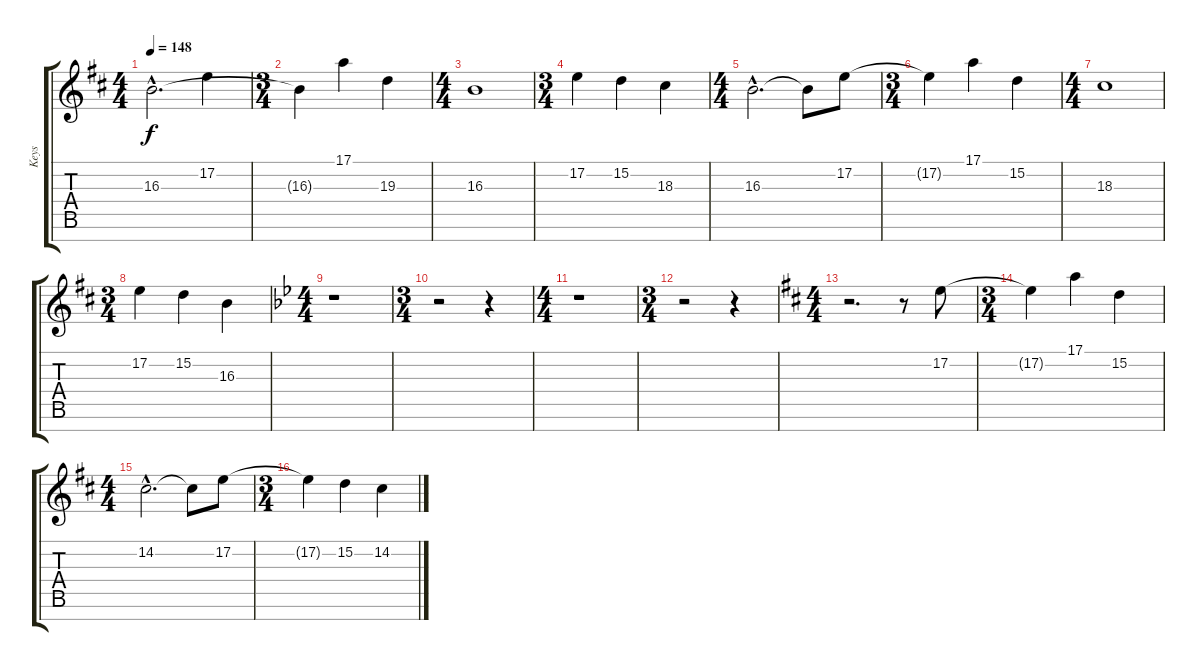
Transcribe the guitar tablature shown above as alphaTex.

\track ("Keys" "Keys") {instrument synthstrings2}
\staff {score tabs}
\tuning (E4 B3 G3 D3 A2 E2 B1) {hide}
\ts (4 4)
\tempo 148
\clef g2
\ks d
16.3{hac}.2{d dy f} 17.2.4 |
\ts (3 4)
16.3{t}.4 17.1.4 19.3.4 |
\ts (4 4)
16.3.1 |
\ts (3 4)
17.2.4 15.2.4 18.3.4 |
\ts (4 4)
16.3{hac}.2{d} 16.3{t}.8 17.2.8 |
\ts (3 4)
17.2{t}.4 17.1.4 15.2.4 |
\ts (4 4)
18.3.1 |
\ts (3 4)
17.2.4 15.2.4 16.3.4 |
\ts (4 4)
\ks bb
r.1 |
\ts (3 4)
r.2 r.4 |
\ts (4 4)
r.1 |
\ts (3 4)
r.2 r.4 |
\ts (4 4)
\ks d
r.2{d} r.8 17.2.8 |
\ts (3 4)
17.2{t}.4 17.1.4 15.2.4 |
\ts (4 4)
14.2{hac}.2{d} 14.2{t}.8 17.2.8 |
\ts (3 4)
17.2{t}.4 15.2.4 14.2.4
